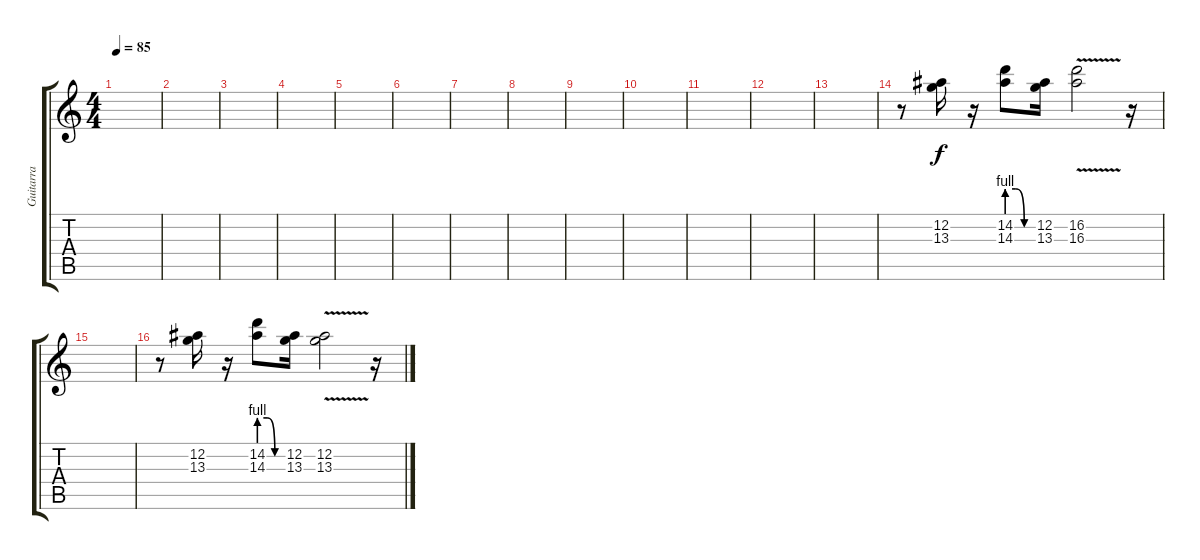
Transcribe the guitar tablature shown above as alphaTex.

\track ("Guitarra" "Guitarra") {instrument overdrivenguitar}
\staff {score tabs}
\tuning (Eb4 Bb3 Gb3 Db3 Ab2 Eb2) {hide}
\ts (4 4)
\tempo 85
\clef g2
\ks c
|
|
|
|
|
|
|
|
|
|
|
|
|
r.8 (12.2 13.3).16 r.16 (14.2{be (custom 0 4 20 4 40 0 60 0)} 14.3{be (custom 0 4 20 4 40 0 60 0)}).8 (12.2 13.3).16 (16.2{v} 16.3).2 r.16 |
|
r.8 (12.2 13.3).16 r.16 (14.2{be (custom 0 4 20 4 40 0 60 0)} 14.3{be (custom 0 4 20 4 40 0 60 0)}).8 (12.2 13.3).16 (12.2{v} 13.3).2 r.16
